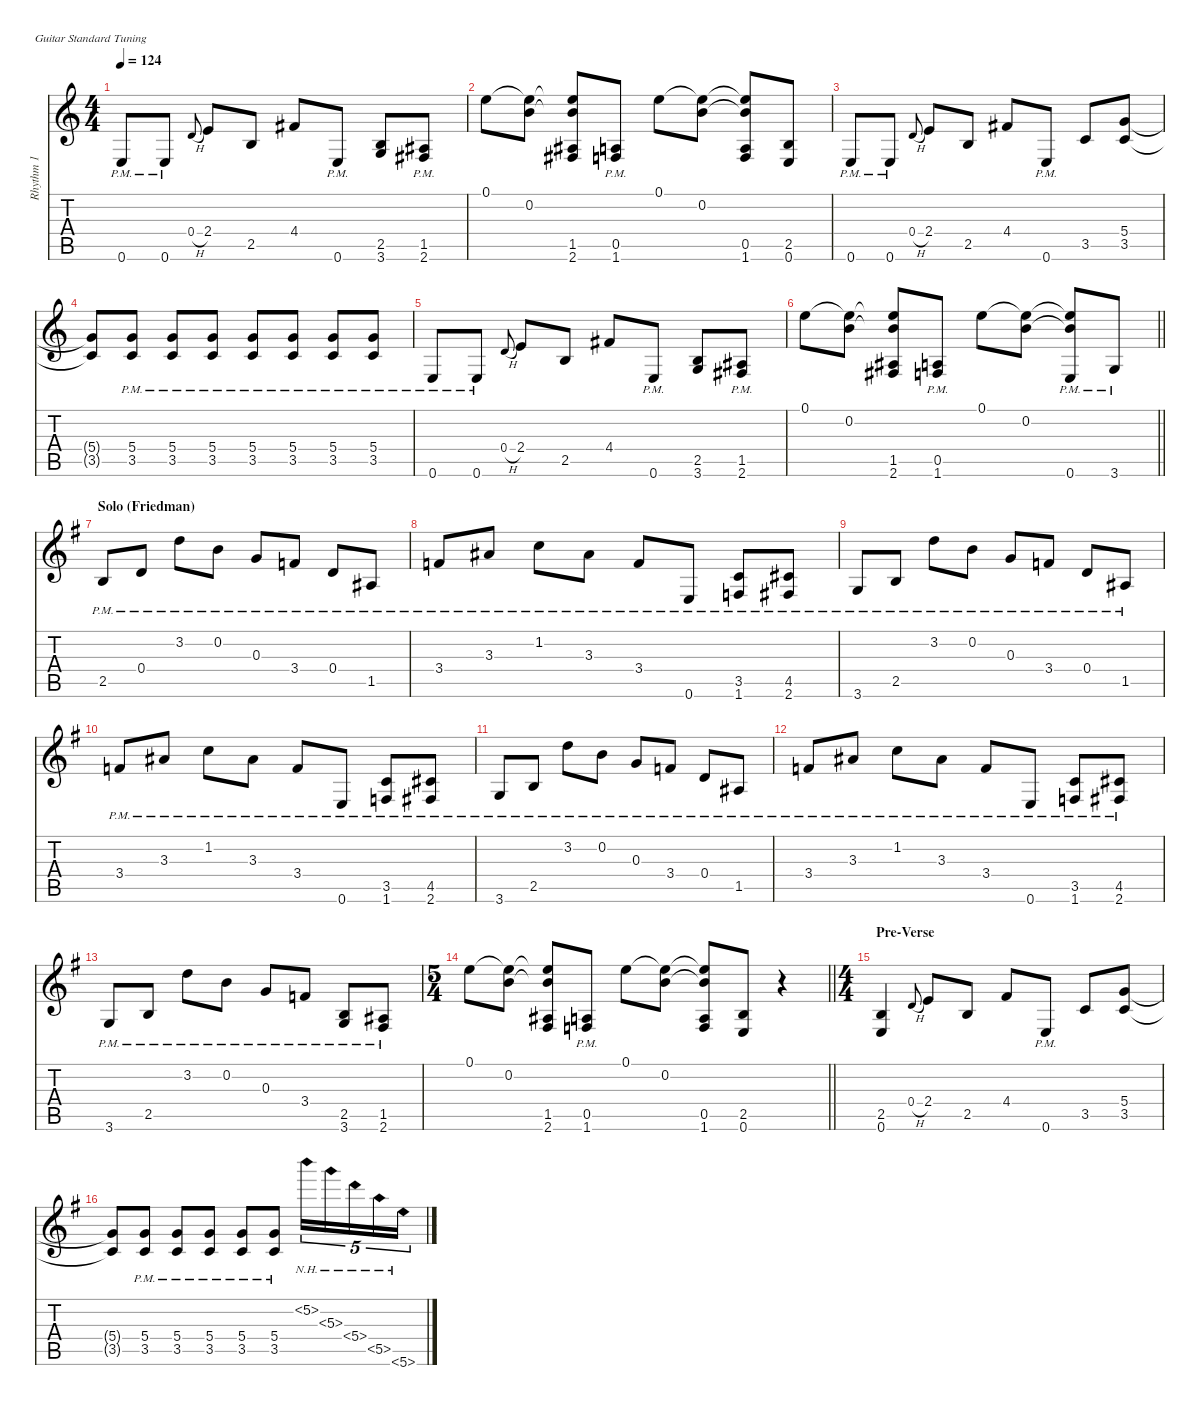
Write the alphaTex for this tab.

\defaultSystemsLayout 4
\hideDynamics
\bracketExtendMode nobrackets
\firstSystemTrackNameMode fullname
\otherSystemsTrackNameOrientation horizontal
\track ("Rhythm 1" "dist.guit.") {defaultSystemsLayout 4 instrument distortionguitar}
\staff {score tabs}
\tuning (E4 B3 G3 D3 A2 E2)
\ts (4 4)
\tempo 124
\clef g2
\ks c
0.6{pm}.8{dy f beam Up} 0.6{pm}.8{beam Up} 0.4{h}.8{gr onbeat dy mf beam Up} 2.4.8{dy f beam Up} 2.5.8{beam Up} 4.4{acc #}.8{beam Up} 0.6{pm}.8{beam Up} (2.5 3.6).8{beam Up} (1.5{pm acc #} 2.6{pm acc #}).8{beam Up} |
0.1.8{beam Down} (0.1{t} 0.2).8{beam Down} (0.1{t} 0.2{t} 1.5{acc #} 2.6{acc #}).8{beam Up} (0.5{pm} 1.6{pm}).8{beam Up} 0.1.8{beam Down} (0.1{t} 0.2).8{beam Down} (0.1{t} 0.2{t} 0.5 1.6).8{beam Up} (2.5 0.6).8{beam Up} |
0.6{pm}.8{beam Up} 0.6{pm}.8{beam Up} 0.4{h}.8{gr onbeat dy mf beam Up} 2.4.8{dy f beam Up} 2.5.8{beam Up} 4.4{acc #}.8{beam Up} 0.6{pm}.8{beam Up} 3.5.8{beam Up} (5.4 3.5).8{beam Up} |
(5.4{t} 3.5{t}).8{beam Up} (5.4{pm} 3.5{pm}).8{beam Up} (5.4{pm} 3.5{pm}).8{beam Up} (5.4{pm} 3.5{pm}).8{beam Up} (5.4{pm} 3.5{pm}).8{beam Up} (5.4{pm} 3.5{pm}).8{beam Up} (5.4{pm} 3.5{pm}).8{beam Up} (5.4{pm} 3.5{pm}).8{beam Up} |
0.6{pm}.8{beam Up} 0.6{pm}.8{beam Up} 0.4{h}.8{gr onbeat dy mf beam Up} 2.4.8{dy f beam Up} 2.5.8{beam Up} 4.4{acc #}.8{beam Up} 0.6{pm}.8{beam Up} (2.5 3.6).8{beam Up} (1.5{pm acc #} 2.6{pm acc #}).8{beam Up} |
\barLineRight lightlight
0.1.8{beam Down} (0.1{t} 0.2).8{beam Down} (0.1{t} 0.2{t} 1.5{acc #} 2.6{acc #}).8{beam Up} (0.5{pm} 1.6{pm}).8{beam Up} 0.1.8{beam Down} (0.1{t} 0.2).8{beam Down} (0.1{t} 0.2{t} 0.6{pm}).8{beam Up} 3.6{pm}.8{beam Up} |
\section ("" "Solo (Friedman)")
\ks g
2.5{pm acc forcenatural}.8{beam Up} 0.4{pm acc forcenatural}.8{beam Up} 3.2{pm acc forcenatural}.8{beam Down} 0.2{pm acc forcenatural}.8{beam Down} 0.3{pm acc forcenatural}.8{beam Up} 3.4{pm acc forcenatural}.8{beam Up} 0.4{pm acc forcenatural}.8{beam Up} 1.5{pm acc #}.8{beam Up} |
3.4{pm acc forcenatural}.8{beam Up} 3.3{pm acc #}.8{beam Up} 1.2{pm acc forcenatural}.8{beam Down} 3.3{pm acc #}.8{beam Down} 3.4{pm acc forcenatural}.8{beam Up} 0.6{pm acc forcenatural}.8{beam Up} (3.5{pm acc forcenatural} 1.6{pm acc forcenatural}).8{beam Up} (4.5{pm acc #} 2.6{pm acc #}).8{beam Up} |
3.6{pm acc forcenatural}.8{beam Up} 2.5{pm acc forcenatural}.8{beam Up} 3.2{pm acc forcenatural}.8{beam Down} 0.2{pm acc forcenatural}.8{beam Down} 0.3{pm acc forcenatural}.8{beam Up} 3.4{pm acc forcenatural}.8{beam Up} 0.4{pm acc forcenatural}.8{beam Up} 1.5{pm acc #}.8{beam Up} |
3.4{pm acc forcenatural}.8{beam Up} 3.3{pm acc #}.8{beam Up} 1.2{pm acc forcenatural}.8{beam Down} 3.3{pm acc #}.8{beam Down} 3.4{pm acc forcenatural}.8{beam Up} 0.6{pm acc forcenatural}.8{beam Up} (3.5{pm acc forcenatural} 1.6{pm acc forcenatural}).8{beam Up} (4.5{pm acc #} 2.6{pm acc #}).8{beam Up} |
3.6{pm acc forcenatural}.8{beam Up} 2.5{pm acc forcenatural}.8{beam Up} 3.2{pm acc forcenatural}.8{beam Down} 0.2{pm acc forcenatural}.8{beam Down} 0.3{pm acc forcenatural}.8{beam Up} 3.4{pm acc forcenatural}.8{beam Up} 0.4{pm acc forcenatural}.8{beam Up} 1.5{pm acc #}.8{beam Up} |
3.4{pm acc forcenatural}.8{beam Up} 3.3{pm acc #}.8{beam Up} 1.2{pm acc forcenatural}.8{beam Down} 3.3{pm acc #}.8{beam Down} 3.4{pm acc forcenatural}.8{beam Up} 0.6{pm acc forcenatural}.8{beam Up} (3.5{pm acc forcenatural} 1.6{pm acc forcenatural}).8{beam Up} (4.5{pm acc #} 2.6{pm acc #}).8{beam Up} |
3.6{pm acc forcenatural}.8{beam Up} 2.5{pm acc forcenatural}.8{beam Up} 3.2{pm acc forcenatural}.8{beam Down} 0.2{pm acc forcenatural}.8{beam Down} 0.3{pm acc forcenatural}.8{beam Up} 3.4{pm acc forcenatural}.8{beam Up} (2.5{pm acc forcenatural} 3.6{pm acc forcenatural}).8{beam Up} (1.5{pm acc #} 2.6{pm acc #}).8{beam Up} |
\ts (5 4)
\beaming (8 2 2 2 4)
\barLineRight lightlight
0.1{acc forcenatural}.8{beam Down} (0.1{t acc forcenatural} 0.2{acc forcenatural}).8{beam Down} (0.1{t acc forcenatural} 0.2{t acc forcenatural} 1.5{acc #} 2.6{acc #}).8{beam Up} (0.5{pm acc forcenatural} 1.6{pm acc forcenatural}).8{beam Up} 0.1{acc forcenatural}.8{beam Down} (0.1{t acc forcenatural} 0.2{acc forcenatural}).8{beam Down} (0.1{t acc forcenatural} 0.2{t acc forcenatural} 0.5{acc forcenatural} 1.6{acc forcenatural}).8{beam Up} (2.5{acc forcenatural} 0.6{acc forcenatural}).8{beam Up} r.4{beam Up} |
\ts (4 4)
\beaming (8 2 2 2 2)
\section ("" "Pre-Verse")
(2.5{acc forcenatural} 0.6{acc forcenatural}).4{beam Up} 0.4{h acc forcenatural}.8{gr onbeat dy mf beam Up} 2.4{acc forcenatural}.8{dy f beam Up} 2.5{acc forcenatural}.8{beam Up} 4.4{acc #}.8{beam Up} 0.6{pm acc forcenatural}.8{beam Up} 3.5{acc forcenatural}.8{beam Up} (5.4{acc forcenatural} 3.5{acc forcenatural}).8{beam Up} |
(5.4{t acc forcenatural} 3.5{t acc forcenatural}).8{beam Up} (5.4{pm acc forcenatural} 3.5{pm acc forcenatural}).8{beam Up} (5.4{pm acc forcenatural} 3.5{pm acc forcenatural}).8{beam Up} (5.4{pm acc forcenatural} 3.5{pm acc forcenatural}).8{beam Up} (5.4{pm acc forcenatural} 3.5{pm acc forcenatural}).8{beam Up} (5.4{pm acc forcenatural} 3.5{pm acc forcenatural}).8{beam Up} 5.2{nh acc forcenatural}.16{tu (5 4) beam Down} 5.3{nh acc forcenatural}.16{tu (5 4) beam Down} 5.4{nh acc forcenatural}.16{tu (5 4) beam Down} 5.5{nh acc forcenatural}.16{tu (5 4) beam Down} 5.6{nh acc forcenatural}.16{tu (5 4) beam Down}
